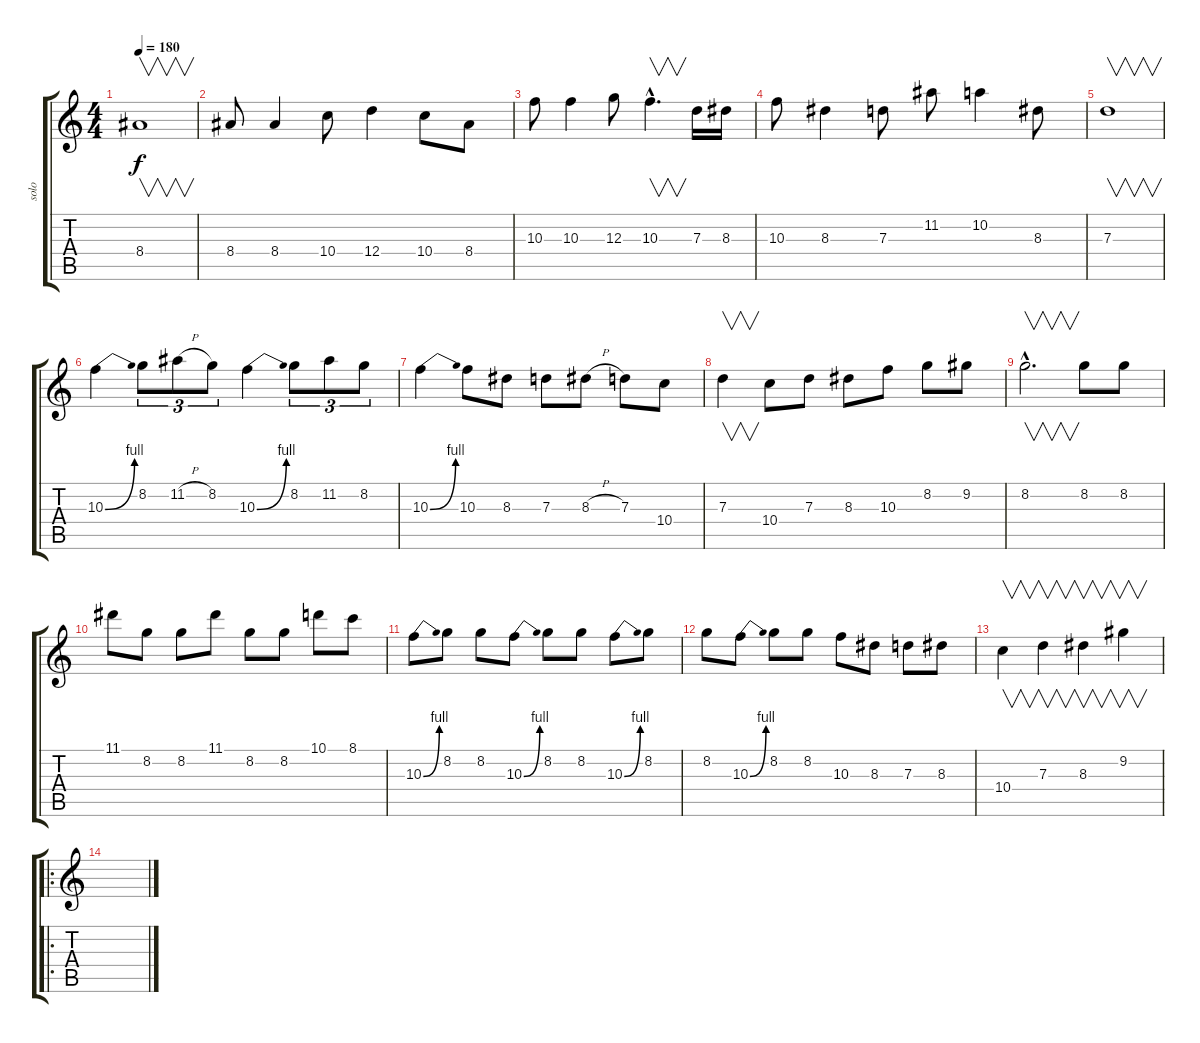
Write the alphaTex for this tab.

\track ("solo" "solo") {instrument distortionguitar}
\staff {score tabs}
\tuning (E4 B3 G3 D3 A2 E2) {hide}
\ts (4 4)
\tempo 180
\clef g2
\ks c
8.4.1{v dy f} |
8.4.8 8.4.4 10.4.8 12.4.4 10.4.8 8.4.8 |
10.3.8 10.3.4 12.3.8 10.3{hac}.4{v d} 7.3.16 8.3.16 |
10.3.8 8.3.4 7.3.8 11.2.8 10.2.4 8.3.8 |
7.3.1{v} |
10.3{be (bend 0 0 60 4)}.4 8.2.8{tu (3 2)} 11.2{h}.8{tu (3 2)} 8.2.8{tu (3 2)} 10.3{be (bend 0 0 60 4)}.4 8.2.8{tu (3 2)} 11.2.8{tu (3 2)} 8.2.8{tu (3 2)} |
10.3{be (bend 0 0 60 4)}.4 10.3.8 8.3.8 7.3.8 8.3{h}.8 7.3.8 10.4.8 |
7.3.4{v} 10.4.8 7.3.8 8.3.8 10.3.8 8.2.8 9.2.8 |
8.2{hac}.2{v d} 8.2.8 8.2.8 |
11.1.8 8.2.8 8.2.8 11.1.8 8.2.8 8.2.8 10.1.8 8.1.8 |
10.3{be (bend 0 0 60 4)}.8 8.2.8 8.2.8 10.3{be (bend 0 0 60 4)}.8 8.2.8 8.2.8 10.3{be (bend 0 0 60 4)}.8 8.2.8 |
8.2.8 10.3{be (bend 0 0 60 4)}.8 8.2.8 8.2.8 10.3.8 8.3.8 7.3.8 8.3.8 |
10.4.4{v} 7.3.4{v} 8.3.4{v} 9.2.4{v} |
\ro
